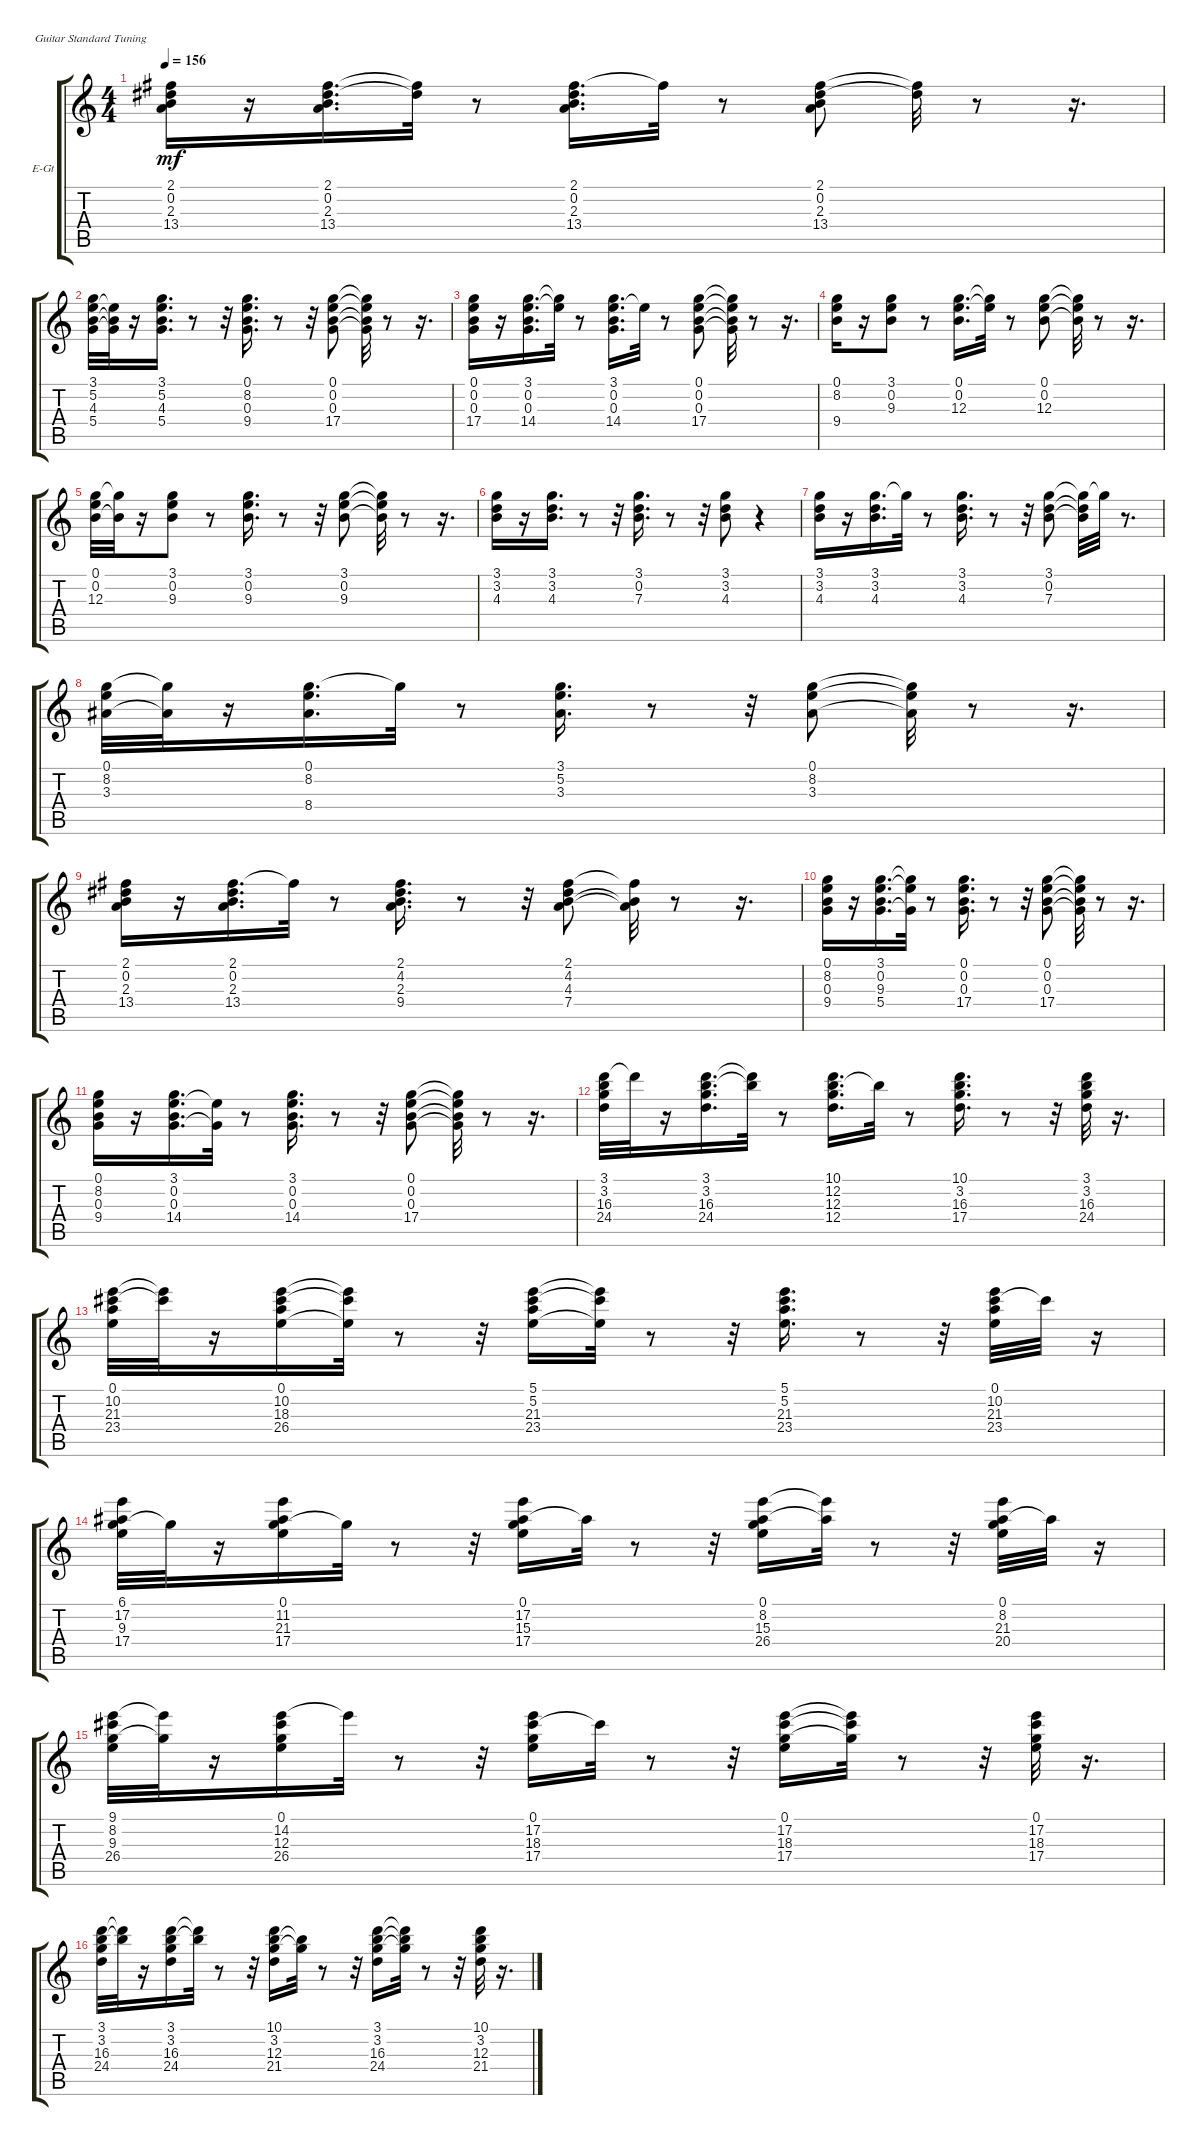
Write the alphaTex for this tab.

\defaultSystemsLayout 4
\bracketExtendMode groupsimilarinstruments
\firstSystemTrackNameOrientation horizontal
\otherSystemsTrackNameOrientation horizontal
\track ("Electric Guitar" "E-Gt") {instrument electricguitarclean}
\staff {score tabs}
\tuning (E4 B3 G3 D3 A2 E2)
\ts (4 4)
\tempo 156
\clef g2
\scale
0.5
\ks c
(0.2 2.3 13.4 2.1).16{dy mf} r.16 (0.2 2.3 2.1 13.4).16{d} (2.1{t} 13.4{t}).32 r.8 (0.2 2.3 13.4 2.1).16{d} 2.1{t}.32 r.8 (0.2 2.3 13.4 2.1).8 (13.4{t} 2.1{t}).32 r.8 r.16{d} |
\scale
0.5 (3.1 5.2 4.3 5.4).32 (5.2{t} 4.3{t} 5.4{t}).32 r.16 (3.1 5.2 5.4 4.3).16{d} r.8 r.32 (0.1 0.3 8.2 9.4).16{d} r.8 r.32 (0.3 0.1 0.2 17.4).8 (0.3{t} 0.1{t} 0.2{t} 17.4{t}).32 r.8 r.16{d} |
\scale
0.5 (0.3 0.2 0.1 17.4).16 r.16 (0.2 0.3 3.1 14.4).16{d} (3.1{t} 14.4{t}).32 r.8 (0.3 0.2 3.1 14.4).16{d} 14.4{t}.32 r.8 (0.2 0.3 0.1 17.4).8 (0.2{t} 0.3{t} 0.1{t} 17.4{t}).32 r.8 r.16{d} |
\scale
0.5 (0.1 8.2 9.4).16 r.16 (0.2 3.1 9.3).8 r.8 (0.2 0.1 12.3).16{d} (0.1{t} 12.3{t}).32 r.8 (0.2 0.1 12.3).8 (0.2{t} 0.1{t} 12.3{t}).32 r.8 r.16{d} |
\scale
0.5 (0.1 0.2 12.3).32 (0.2{t} 12.3{t}).32 r.16 (0.2 3.1 9.3).8 r.8 (0.2 3.1 9.3).16{d} r.8 r.32 (3.1 0.2 9.3).8 (3.1{t} 0.2{t} 9.3{t}).32 r.8 r.16{d} |
\scale
0.5 (3.2 3.1 4.3).16 r.16 (3.1 3.2 4.3).16{d} r.8 r.32 (0.2 7.3 3.1).16{d} r.8 r.32 (3.2 3.1 4.3).8 r.4 |
\scale
0.5 (3.2 3.1 4.3).16 r.16 (3.2 4.3 3.1).16{d} 3.1{t}.32 r.8 (3.2 3.1 4.3).16{d} r.8 r.32 (0.2 7.3 3.1).8 (0.2{t} 7.3{t} 3.1{t}).32 3.1{t}.32 r.8{d} |
\scale
0.5 (0.1 3.3 8.2).32 (3.3{t} 8.2{t}).32 r.16 (0.1 8.2 8.4).16{d} 8.2{t}.32 r.8 (3.1 3.3 5.2).16{d} r.8 r.32 (0.1 3.3 8.2).8 (0.1{t} 3.3{t} 8.2{t}).32 r.8 r.16{d} |
\scale
0.5 (0.2 2.3 13.4 2.1).16 r.16 (2.3 0.2 13.4 2.1).16{d} 2.1{t}.32 r.8 (4.2 2.3 9.4 2.1).16{d} r.8 r.32 (4.2 2.1 4.3 7.4).8 (2.1{t} 4.3{t} 7.4{t}).32 r.8 r.16{d} |
\scale
0.5 (0.1 0.3 8.2 9.4).16 r.16 (0.2 3.1 9.3 5.4).16{d} (3.1{t} 9.3{t} 5.4{t}).32 r.8 (0.3 0.1 0.2 17.4).16{d} r.8 r.32 (0.1 0.3 0.2 17.4).8 (0.1{t} 0.3{t} 0.2{t} 17.4{t}).32 r.8 r.16{d} |
\scale
0.5 (0.3 0.1 8.2 9.4).16 r.16 (0.2 3.1 0.3 14.4).16{d} (0.3{t} 14.4{t}).32 r.8 (0.3 3.1 0.2 14.4).16{d} r.8 r.32 (0.2 0.3 0.1 17.4).8 (0.2{t} 0.3{t} 0.1{t} 17.4{t}).32 r.8 r.16{d} |
\scale
0.5 (3.1 3.2 16.3 24.4).32 24.4{t}.32 r.16 (3.2 3.1 16.3 24.4).16{d} (16.3{t} 24.4{t}).32 r.8 (10.1 12.4 12.3 12.2).16{d} 12.2{t}.32 r.8 (3.2 10.1 16.3 17.4).16{d} r.8 r.32 (3.2 3.1 16.3 24.4).32 r.16{d} |
\scale
0.5 (0.1 10.2 21.3 23.4).32 (21.3{t} 23.4{t}).32 r.16 (0.1 10.2 18.3 26.4).16 (0.1{t} 18.3{t} 26.4{t}).32 r.8 r.32 (5.1 5.2 21.3 23.4).16 (5.2{t} 21.3{t} 23.4{t}).32 r.8 r.32 (5.1 5.2 21.3 23.4).16{d} r.8 r.32 (0.1 10.2 21.3 23.4).32 23.4{t}.32 r.16 |
\scale
0.5 (6.1 17.2 9.3 17.4).32 17.4{t}.32 r.16 (0.1 11.2 21.3 17.4).16 17.4{t}.32 r.8 r.32 (0.1 17.2 17.4 15.3).16 15.3{t}.32 r.8 r.32 (0.1 8.2 15.3 26.4).16 (15.3{t} 26.4{t}).32 r.8 r.32 (0.1 8.2 21.3 20.4).32 20.4{t}.32 r.16 |
\scale
0.5 (9.1 9.3 8.2 26.4).32 (8.2{t} 26.4{t}).32 r.16 (0.1 14.2 12.3 26.4).16 26.4{t}.32 r.8 r.32 (0.1 17.2 18.3 17.4).16 18.3{t}.32 r.8 r.32 (0.1 17.2 18.3 17.4).16 (17.2{t} 18.3{t} 17.4{t}).32 r.8 r.32 (0.1 17.2 17.4 18.3).32 r.16{d} |
\scale
0.5 (3.2 3.1 16.3 24.4).32 (16.3{t} 24.4{t}).32 r.16 (3.2 3.1 16.3 24.4).16 (16.3{t} 24.4{t}).32 r.8 r.32 (3.2 10.1 12.3 21.4).16 (12.3{t} 21.4{t}).32 r.8 r.32 (3.2 3.1 16.3 24.4).16 (3.1{t} 16.3{t} 24.4{t}).32 r.8 r.32 (3.2 10.1 12.3 21.4).32 r.16{d}
